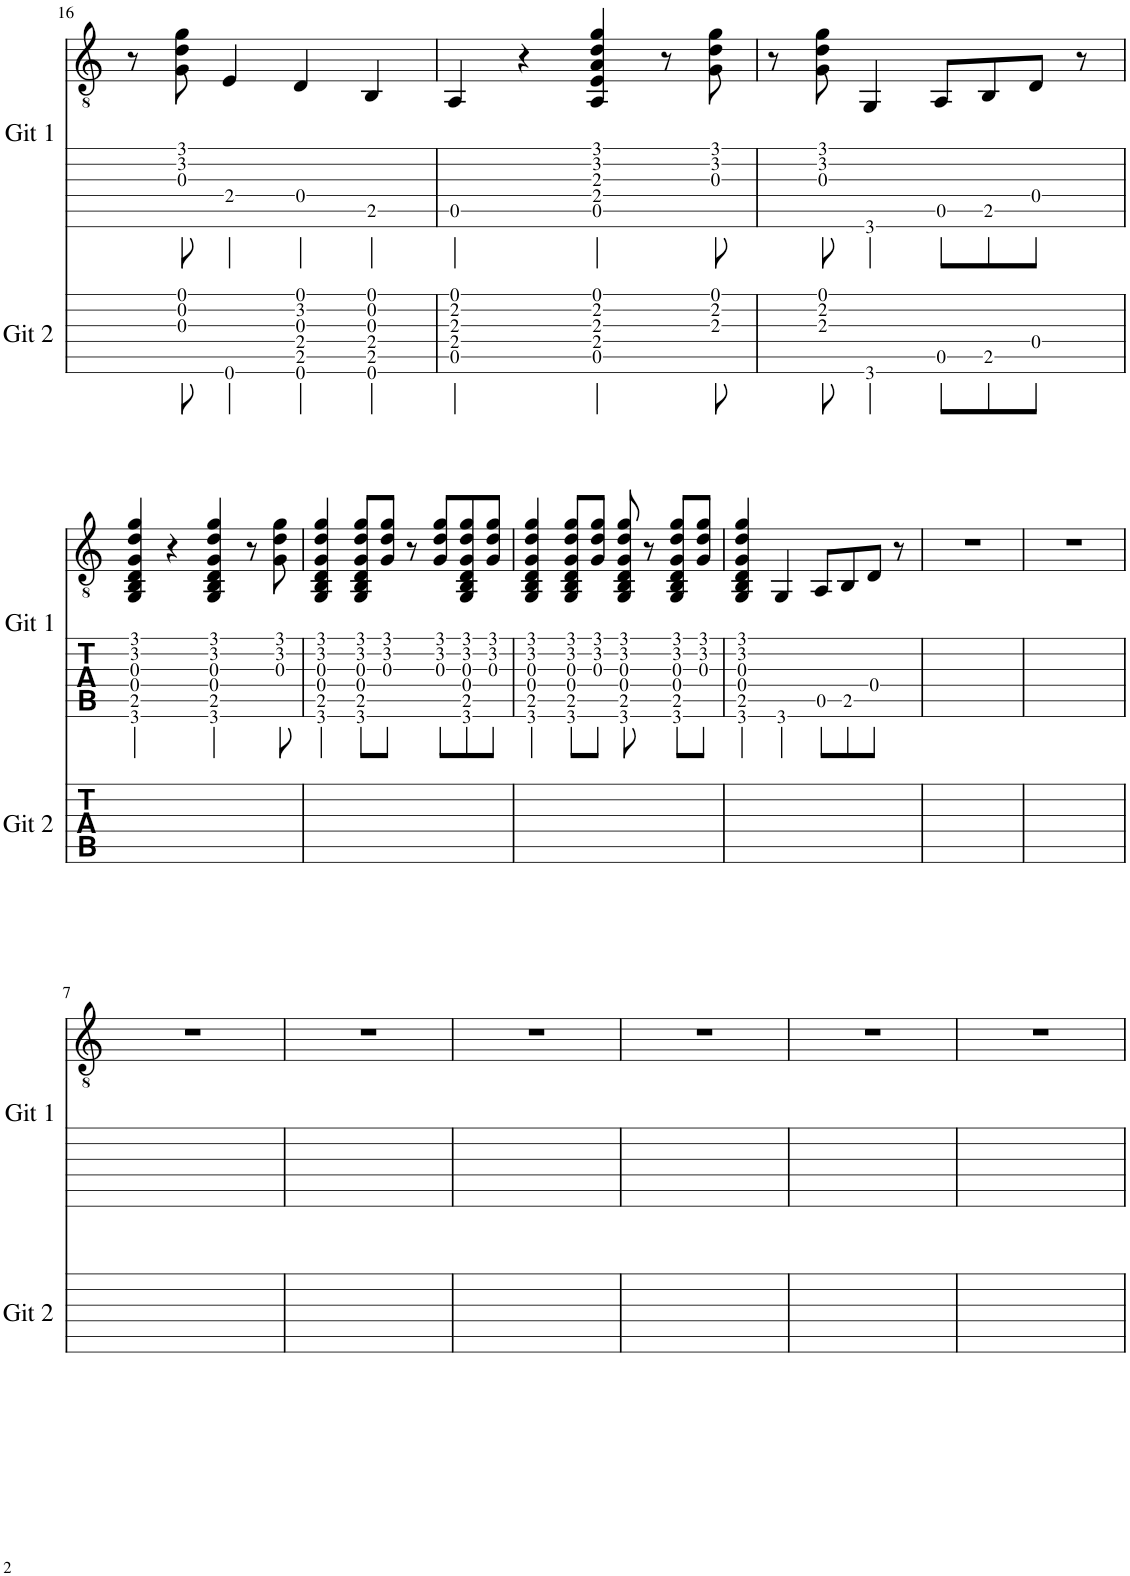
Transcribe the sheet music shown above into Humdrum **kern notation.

**kern	**kern	**kern
*part2	*part1	*part1
*staff3	*staff2	*staff1
*I"Git 2	*I"Git 1	*
*I'Git 2	*I'Git 1	*
!!LO:PB:g=z
*	*	*clefGv2
*k[]	*k[]	*k[]
*M4/4	*M4/4	*M4/4
=16	=16	=16
8r	8r	8r
8G\ 8B\ 8e\	8G\ 8d\ 8g\	8G\ 8d\ 8g\
4EE\	4E\	4E/
4EE\ 4BB\ 4E\ 4G\ 4d\ 4e\	4D\	4D/
4EE\ 4BB\ 4E\ 4G\ 4B\ 4e\	4BB\	4BB/
=17	=17	=17
4AA\ 4E\ 4A\ 4d-X\ 4e\	4AA\	4AA/
4r	4r	4r
4AA\ 4E\ 4A\ 4d-\ 4e\	4AA\ 4E\ 4A\ 4d\ 4g\	4AA/ 4E/ 4A/ 4d/ 4g/
8r	8r	8r
8A\ 8c#X\ 8e\	8G\ 8d\ 8g\	8G\ 8d\ 8g\
=18	=18	=18
8r	8r	8r
8A\ 8c#X\ 8e\	8G\ 8d\ 8g\	8G\ 8d\ 8g\
4GG\	4GG\	4GG/
8AA\L	8AA\L	8AA/L
8BB\	8BB\	8BB/
8D\J	8D\J	8D/J
8r	8r	8r
!!LO:LB:g=z
=1	=1	=1
*stria6	*stria6	*
1r	4GG\ 4BB\ 4D\ 4G\ 4d\ 4g\	4GG/ 4BB/ 4D/ 4G/ 4d/ 4g/
.	4r	4r
.	4GG\ 4BB\ 4D\ 4G\ 4d\ 4g\	4GG/ 4BB/ 4D/ 4G/ 4d/ 4g/
.	8r	8r
.	8G\ 8d\ 8g\	8G\ 8d\ 8g\
=2	=2	=2
1r	4GG\ 4BB\ 4D\ 4G\ 4d\ 4g\	4GG/ 4BB/ 4D/ 4G/ 4d/ 4g/
.	8GG\ 8BB\ 8D\ 8G\ 8d\ 8g\L	8GG/ 8BB/ 8D/ 8G/ 8d/ 8g/L
.	8G\ 8d\ 8g\J	8G/ 8d/ 8g/J
.	8r	8r
.	8G\ 8d\ 8g\L	8G/ 8d/ 8g/L
.	8GG\ 8BB\ 8D\ 8G\ 8d\ 8g\	8GG/ 8BB/ 8D/ 8G/ 8d/ 8g/
.	8G\ 8d\ 8g\J	8G/ 8d/ 8g/J
=3	=3	=3
1r	4GG\ 4BB\ 4D\ 4G\ 4d\ 4g\	4GG/ 4BB/ 4D/ 4G/ 4d/ 4g/
.	8GG\ 8BB\ 8D\ 8G\ 8d\ 8g\L	8GG/ 8BB/ 8D/ 8G/ 8d/ 8g/L
.	8G\ 8d\ 8g\J	8G/ 8d/ 8g/J
.	8GG\ 8BB\ 8D\ 8G\ 8d\ 8g\	8GG/ 8BB/ 8D/ 8G/ 8d/ 8g/
.	8r	8r
.	8GG\ 8BB\ 8D\ 8G\ 8d\ 8g\L	8GG/ 8BB/ 8D/ 8G/ 8d/ 8g/L
.	8G\ 8d\ 8g\J	8G/ 8d/ 8g/J
=4	=4	=4
1r	4GG\ 4BB\ 4D\ 4G\ 4d\ 4g\	4GG/ 4BB/ 4D/ 4G/ 4d/ 4g/
.	4GG\	4GG/
.	8AA\L	8AA/L
.	8BB\	8BB/
.	8D\J	8D/J
.	8r	8r
=5	=5	=5
1r	1r	1r
=6	=6	=6
1r	1r	1r
!!LO:LB:g=z
=7	=7	=7
1r	1r	1r
=8	=8	=8
1r	1r	1r
=9	=9	=9
1r	1r	1r
=10	=10	=10
1r	1r	1r
=11	=11	=11
1r	1r	1r
=12	=12	=12
1r	1r	1r
=	=	=
*-	*-	*-
